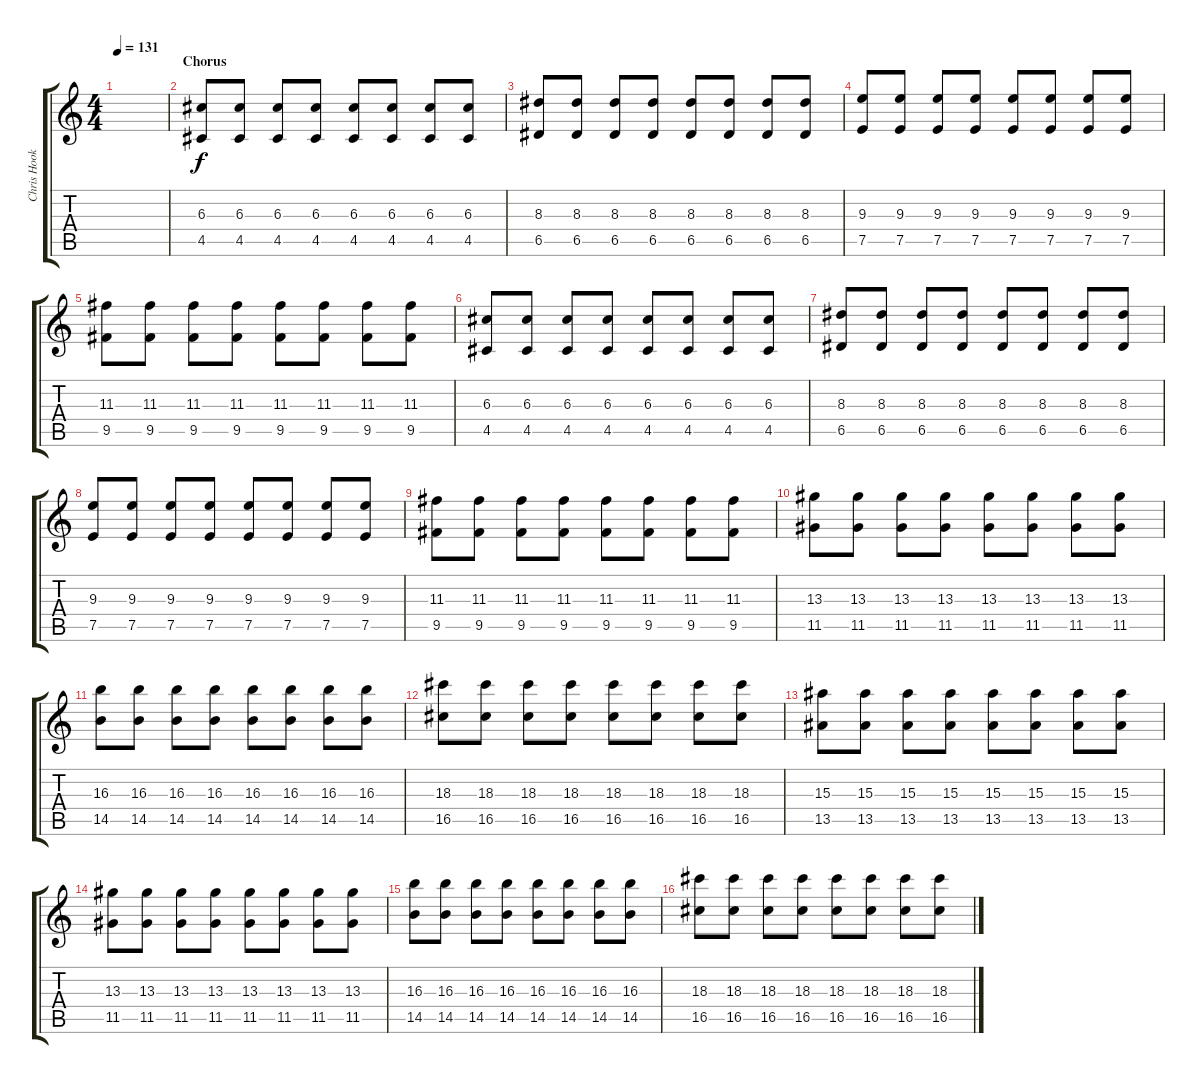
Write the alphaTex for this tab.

\track ("Chris Hook 2" "Chris Hook") {instrument distortionguitar}
\staff {score tabs}
\tuning (E4 B3 G3 D3 A2 E2) {hide}
\ts (4 4)
\tempo 131
\clef g2
\ks c
|
\section ("" "Chorus")
(6.3 4.5).8 (6.3 4.5).8 (6.3 4.5).8 (6.3 4.5).8 (6.3 4.5).8 (6.3 4.5).8 (6.3 4.5).8 (6.3 4.5).8 |
(8.3 6.5).8 (8.3 6.5).8 (8.3 6.5).8 (8.3 6.5).8 (8.3 6.5).8 (8.3 6.5).8 (8.3 6.5).8 (8.3 6.5).8 |
(9.3 7.5).8 (9.3 7.5).8 (9.3 7.5).8 (9.3 7.5).8 (9.3 7.5).8 (9.3 7.5).8 (9.3 7.5).8 (9.3 7.5).8 |
(11.3 9.5).8 (11.3 9.5).8 (11.3 9.5).8 (11.3 9.5).8 (11.3 9.5).8 (11.3 9.5).8 (11.3 9.5).8 (11.3 9.5).8 |
(6.3 4.5).8 (6.3 4.5).8 (6.3 4.5).8 (6.3 4.5).8 (6.3 4.5).8 (6.3 4.5).8 (6.3 4.5).8 (6.3 4.5).8 |
(8.3 6.5).8 (8.3 6.5).8 (8.3 6.5).8 (8.3 6.5).8 (8.3 6.5).8 (8.3 6.5).8 (8.3 6.5).8 (8.3 6.5).8 |
(9.3 7.5).8 (9.3 7.5).8 (9.3 7.5).8 (9.3 7.5).8 (9.3 7.5).8 (9.3 7.5).8 (9.3 7.5).8 (9.3 7.5).8 |
(11.3 9.5).8 (11.3 9.5).8 (11.3 9.5).8 (11.3 9.5).8 (11.3 9.5).8 (11.3 9.5).8 (11.3 9.5).8 (11.3 9.5).8 |
(13.3 11.5).8 (13.3 11.5).8 (13.3 11.5).8 (13.3 11.5).8 (13.3 11.5).8 (13.3 11.5).8 (13.3 11.5).8 (13.3 11.5).8 |
(16.3 14.5).8 (16.3 14.5).8 (16.3 14.5).8 (16.3 14.5).8 (16.3 14.5).8 (16.3 14.5).8 (16.3 14.5).8 (16.3 14.5).8 |
(18.3 16.5).8 (18.3 16.5).8 (18.3 16.5).8 (18.3 16.5).8 (18.3 16.5).8 (18.3 16.5).8 (18.3 16.5).8 (18.3 16.5).8 |
(15.3 13.5).8 (15.3 13.5).8 (15.3 13.5).8 (15.3 13.5).8 (15.3 13.5).8 (15.3 13.5).8 (15.3 13.5).8 (15.3 13.5).8 |
(13.3 11.5).8 (13.3 11.5).8 (13.3 11.5).8 (13.3 11.5).8 (13.3 11.5).8 (13.3 11.5).8 (13.3 11.5).8 (13.3 11.5).8 |
(16.3 14.5).8 (16.3 14.5).8 (16.3 14.5).8 (16.3 14.5).8 (16.3 14.5).8 (16.3 14.5).8 (16.3 14.5).8 (16.3 14.5).8 |
(18.3 16.5).8 (18.3 16.5).8 (18.3 16.5).8 (18.3 16.5).8 (18.3 16.5).8 (18.3 16.5).8 (18.3 16.5).8 (18.3 16.5).8
